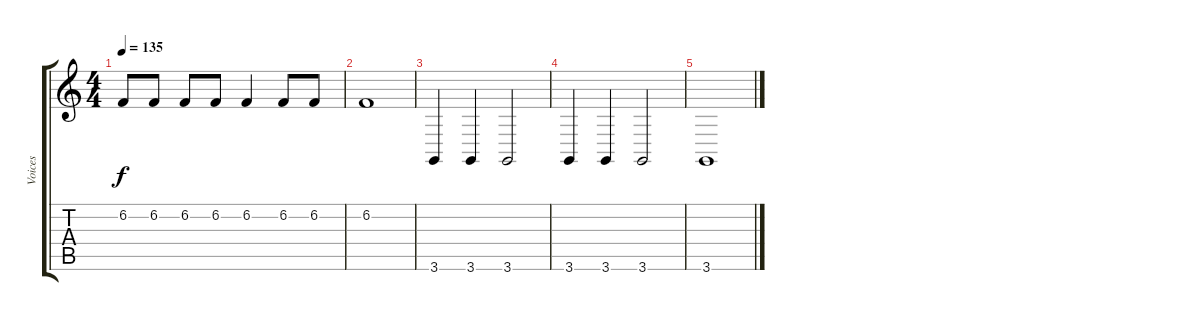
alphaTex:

\track ("Voices" "Voices") {instrument englishhorn}
\staff {score tabs}
\tuning (E4 B3 G3 D3 A2 E2) {hide}
\ts (4 4)
\tempo 135
\clef g2
\ks c
6.2.8{dy f instrument englishhorn} 6.2.8 6.2.8 6.2.8 6.2.4 6.2.8 6.2.8 |
6.2.1 |
3.6.4 3.6.4 3.6.2 |
3.6.4 3.6.4 3.6.2 |
3.6.1
